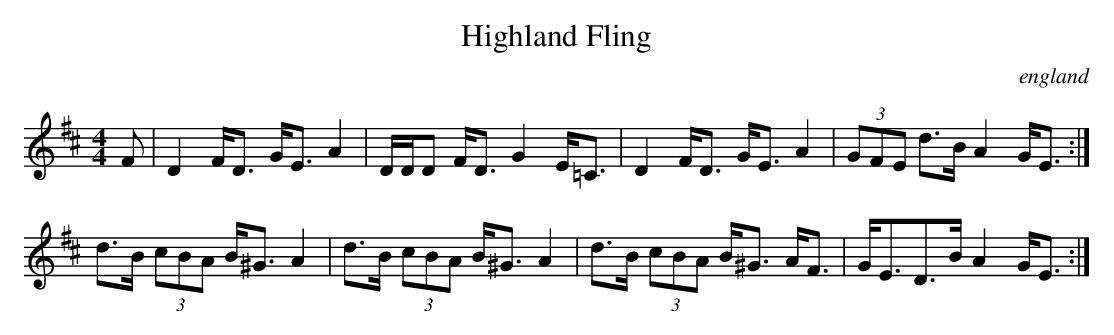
X:1
T:Highland Fling
O:england
M:4/4
L:1/8
K:D
F|D2 F<D G<E A2|D/D/D F<D G2 E<=C|D2 F<D G<E A2|\
(3GFE d>B A2 G<E:|
d>B (3cBA B<^G A2|d>B (3cBA B<^G A2|d>B (3cBA B<^G A<F|\
G<ED>B A2 G<E:|
